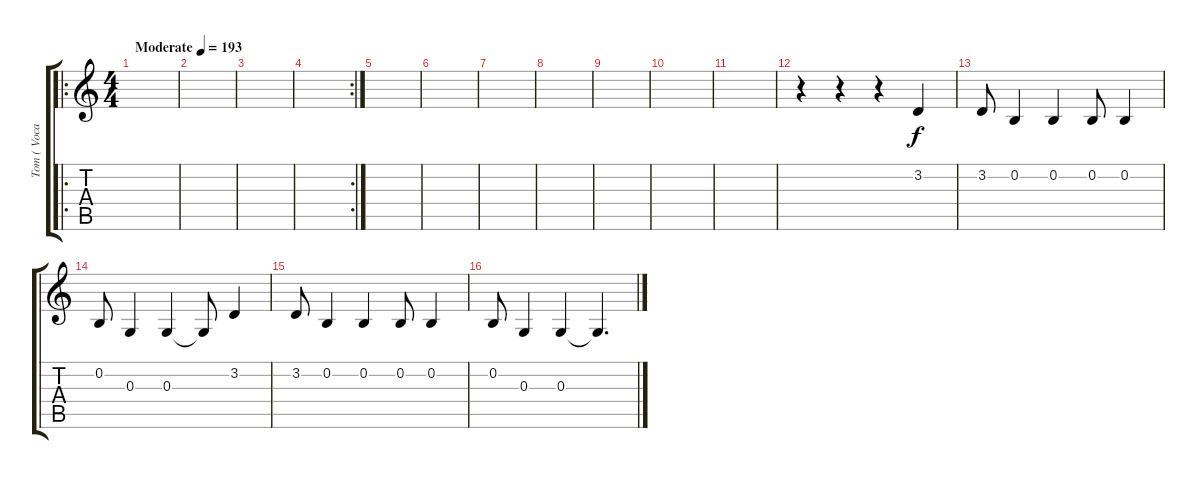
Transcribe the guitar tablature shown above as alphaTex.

\track ("Tom ( Vocals)" "Tom ( Voca") {instrument lead2sawtooth}
\staff {score tabs}
\tuning (E4 B3 G3 D3 A2 E2) {hide}
\ro
\ts (4 4)
\tempo (193 "Moderate")
\clef g2
\ks c
|
|
|
\rc 2
|
|
|
|
|
|
|
|
r.4 r.4 r.4 3.2.4 |
3.2.8{volume 16} 0.2.4 0.2.4 0.2.8 0.2.4 |
0.2.8 0.3.4 0.3.4 0.3{t}.8 3.2.4 |
3.2.8 0.2.4 0.2.4 0.2.8 0.2.4 |
0.2.8 0.3.4 0.3.4 0.3{t}.4{d}
